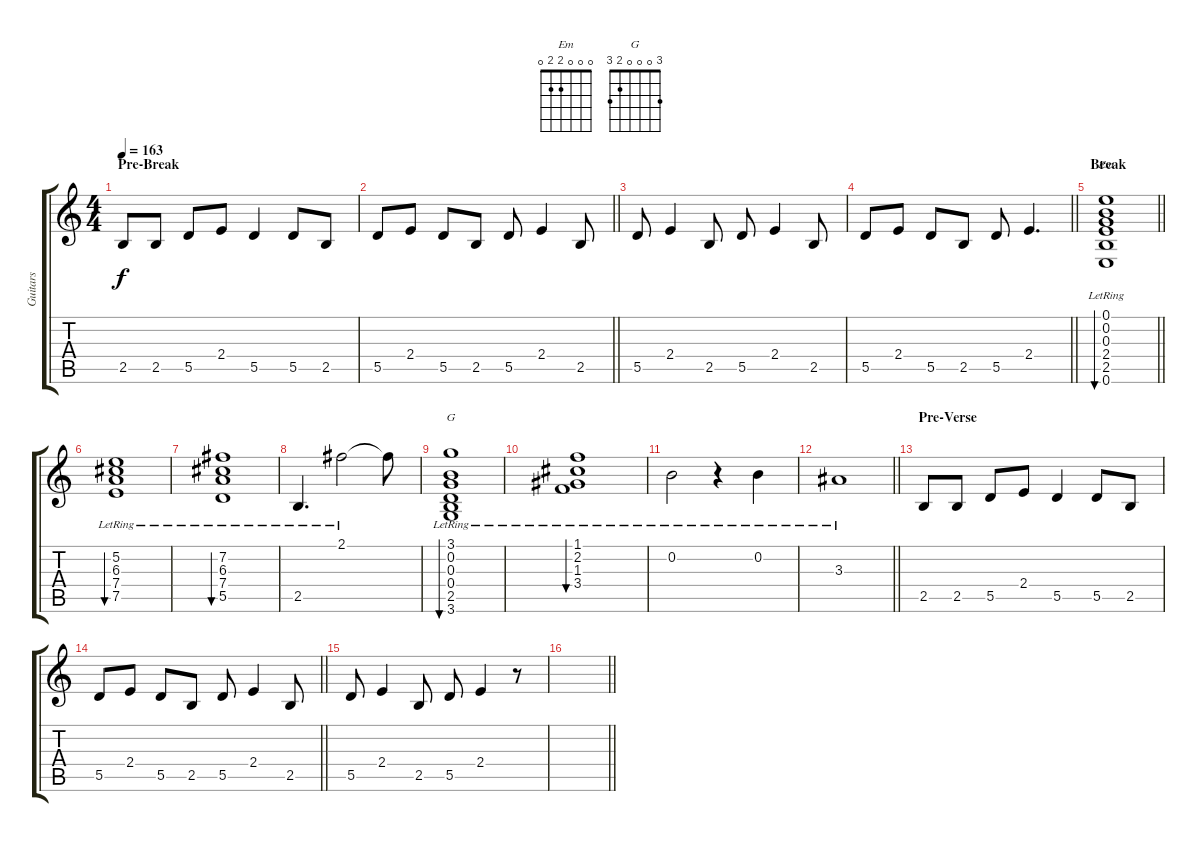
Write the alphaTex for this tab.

\track ("Guitars" "Guitars") {instrument distortionguitar}
\staff {score tabs}
\tuning (E4 B3 G3 D3 A2 E2) {hide}
\chord ("Em" 0 0 0 2 2 0)
\chord ("G" 3 0 0 0 2 3)
\ts (4 4)
\section ("" "Pre-Break")
\tempo 163
\clef g2
\ks c
2.5.8{dy f volume 16 instrument distortionguitar} 2.5.8 5.5.8 2.4.8 5.5.4 5.5.8 2.5.8 |
\barLineRight lightlight
5.5.8 2.4.8 5.5.8 2.5.8 5.5.8 2.4.4 2.5.8 |
5.5.8 2.4.4 2.5.8 5.5.8 2.4.4 2.5.8 |
\barLineRight lightlight
5.5.8 2.4.8 5.5.8 2.5.8 5.5.8 2.4.4{d} |
\section ("" "Break")
\barLineRight lightlight
(0.1{lr} 0.2{lr} 0.3{lr} 2.4{lr} 2.5{lr} 0.6{lr}).1{bu 60 ch "Em" volume 12 instrument acousticguitarsteel} |
(5.2{lr} 6.3{lr} 7.4{lr} 7.5{lr}).1{bu 60} |
(7.2{lr} 6.3{lr} 7.4{lr} 5.5{lr}).1{bu 60} |
2.5{lr}.4{d} 2.1{lr}.2 2.1{t}.8 |
(3.1{lr} 0.2{lr} 0.3{lr} 0.4{lr} 2.5{lr} 3.6{lr}).1{bu 60 ch "G"} |
(1.1{lr} 2.2{lr} 1.3{lr} 3.4{lr}).1{bu 60} |
0.2{lr}.2 r.4 0.2{lr}.4 |
\barLineRight lightlight
3.3{lr}.1 |
\section ("" "Pre-Verse")
2.5.8{volume 16 instrument distortionguitar} 2.5.8 5.5.8 2.4.8 5.5.4 5.5.8 2.5.8 |
\barLineRight lightlight
5.5.8 2.4.8 5.5.8 2.5.8 5.5.8 2.4.4 2.5.8 |
5.5.8 2.4.4 2.5.8 5.5.8 2.4.4 r.8 |
\barLineRight lightlight
